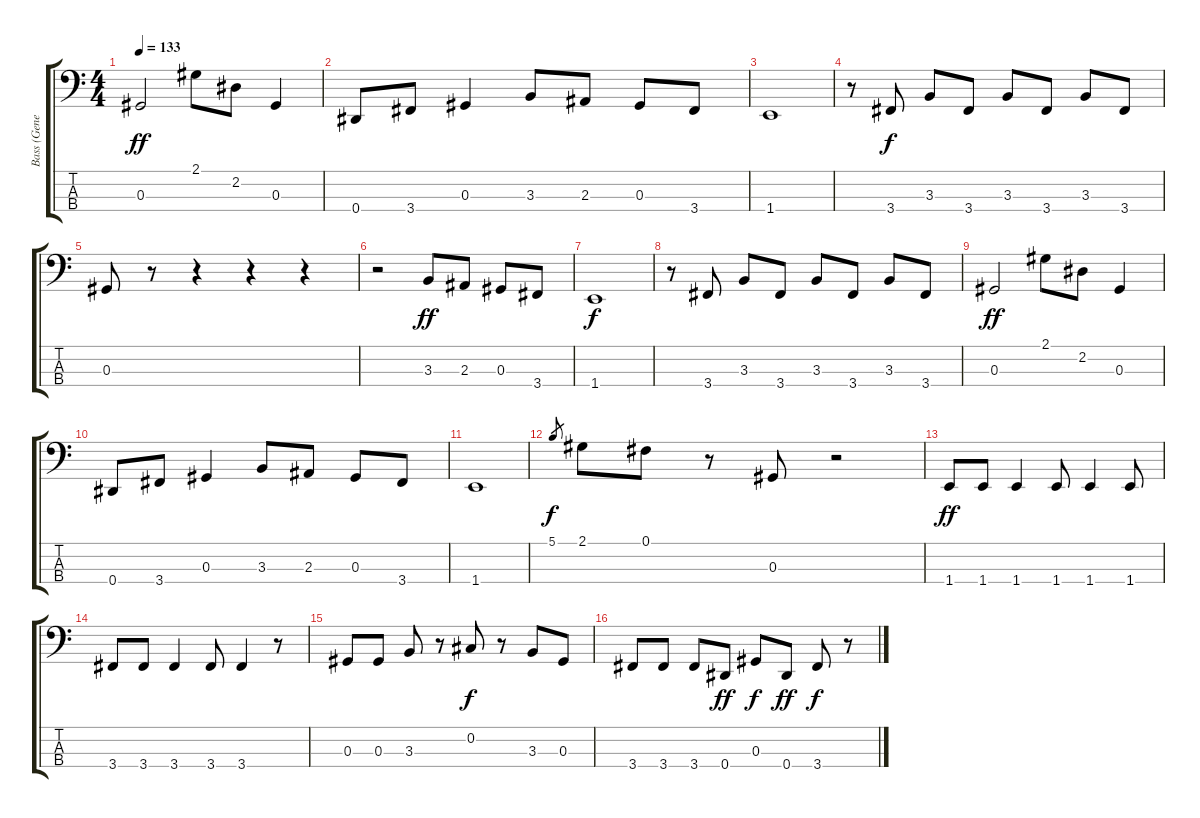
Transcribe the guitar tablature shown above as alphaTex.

\track ("Bass (Gene)" "Bass (Gene") {instrument electricbasspick}
\staff {score tabs}
\tuning (Gb2 Db2 Ab1 Eb1) {hide}
\ts (4 4)
\tempo 133
\clef f4
\ks c
0.3.2{dy ff} 2.1.8 2.2.8 0.3.4 |
0.4.8 3.4.8 0.3.4 3.3.8 2.3.8 0.3.8 3.4.8 |
1.4.1 |
r.8 3.4.8{dy f} 3.3.8 3.4.8 3.3.8 3.4.8 3.3.8 3.4.8 |
0.3.8 r.8 r.4 r.4 r.4 |
r.2 3.3.8{dy ff} 2.3.8 0.3.8 3.4.8 |
1.4.1{dy f} |
r.8 3.4.8 3.3.8 3.4.8 3.3.8 3.4.8 3.3.8 3.4.8 |
0.3.2{dy ff instrument electricbasspick} 2.1.8 2.2.8 0.3.4 |
0.4.8 3.4.8 0.3.4 3.3.8 2.3.8 0.3.8 3.4.8 |
1.4.1 |
5.1.8{gr dy f} 2.1.8 0.1.8 r.8 0.3.8 r.2 |
1.4.8{dy ff} 1.4.8 1.4.4 1.4.8 1.4.4 1.4.8 |
3.4.8 3.4.8 3.4.4 3.4.8 3.4.4 r.8 |
0.3.8 0.3.8 3.3.8 r.8 0.2.8{dy f} r.8 3.3.8 0.3.8 |
3.4.8 3.4.8 3.4.8 0.4.8{dy ff} 0.3.8{dy f} 0.4.8{dy ff} 3.4.8{dy f} r.8
